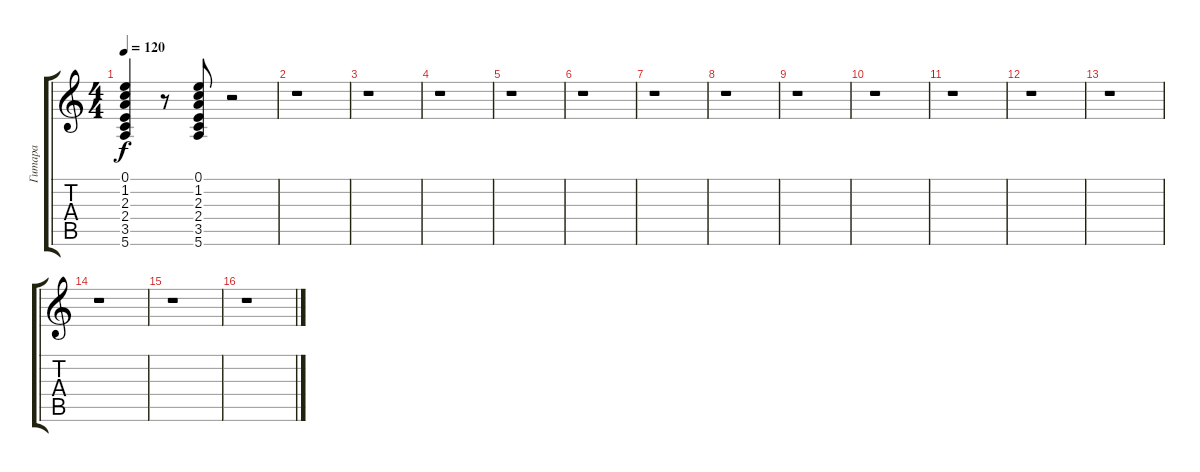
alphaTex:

\track ("Гитара" "Гитара") {instrument acousticguitarsteel}
\staff {score tabs}
\tuning (E4 B3 G3 D3 A2 E2) {hide}
\ts (4 4)
\tempo 120
\clef g2
\ks c
(0.1 1.2 2.3 2.4 3.5 5.6).4{dy f} r.8 (0.1 1.2 2.3 2.4 3.5 5.6).8 r.2 |
r.1 |
r.1 |
r.1 |
r.1 |
r.1 |
r.1 |
r.1 |
r.1 |
r.1 |
r.1 |
r.1 |
r.1 |
r.1 |
r.1 |
r.1
